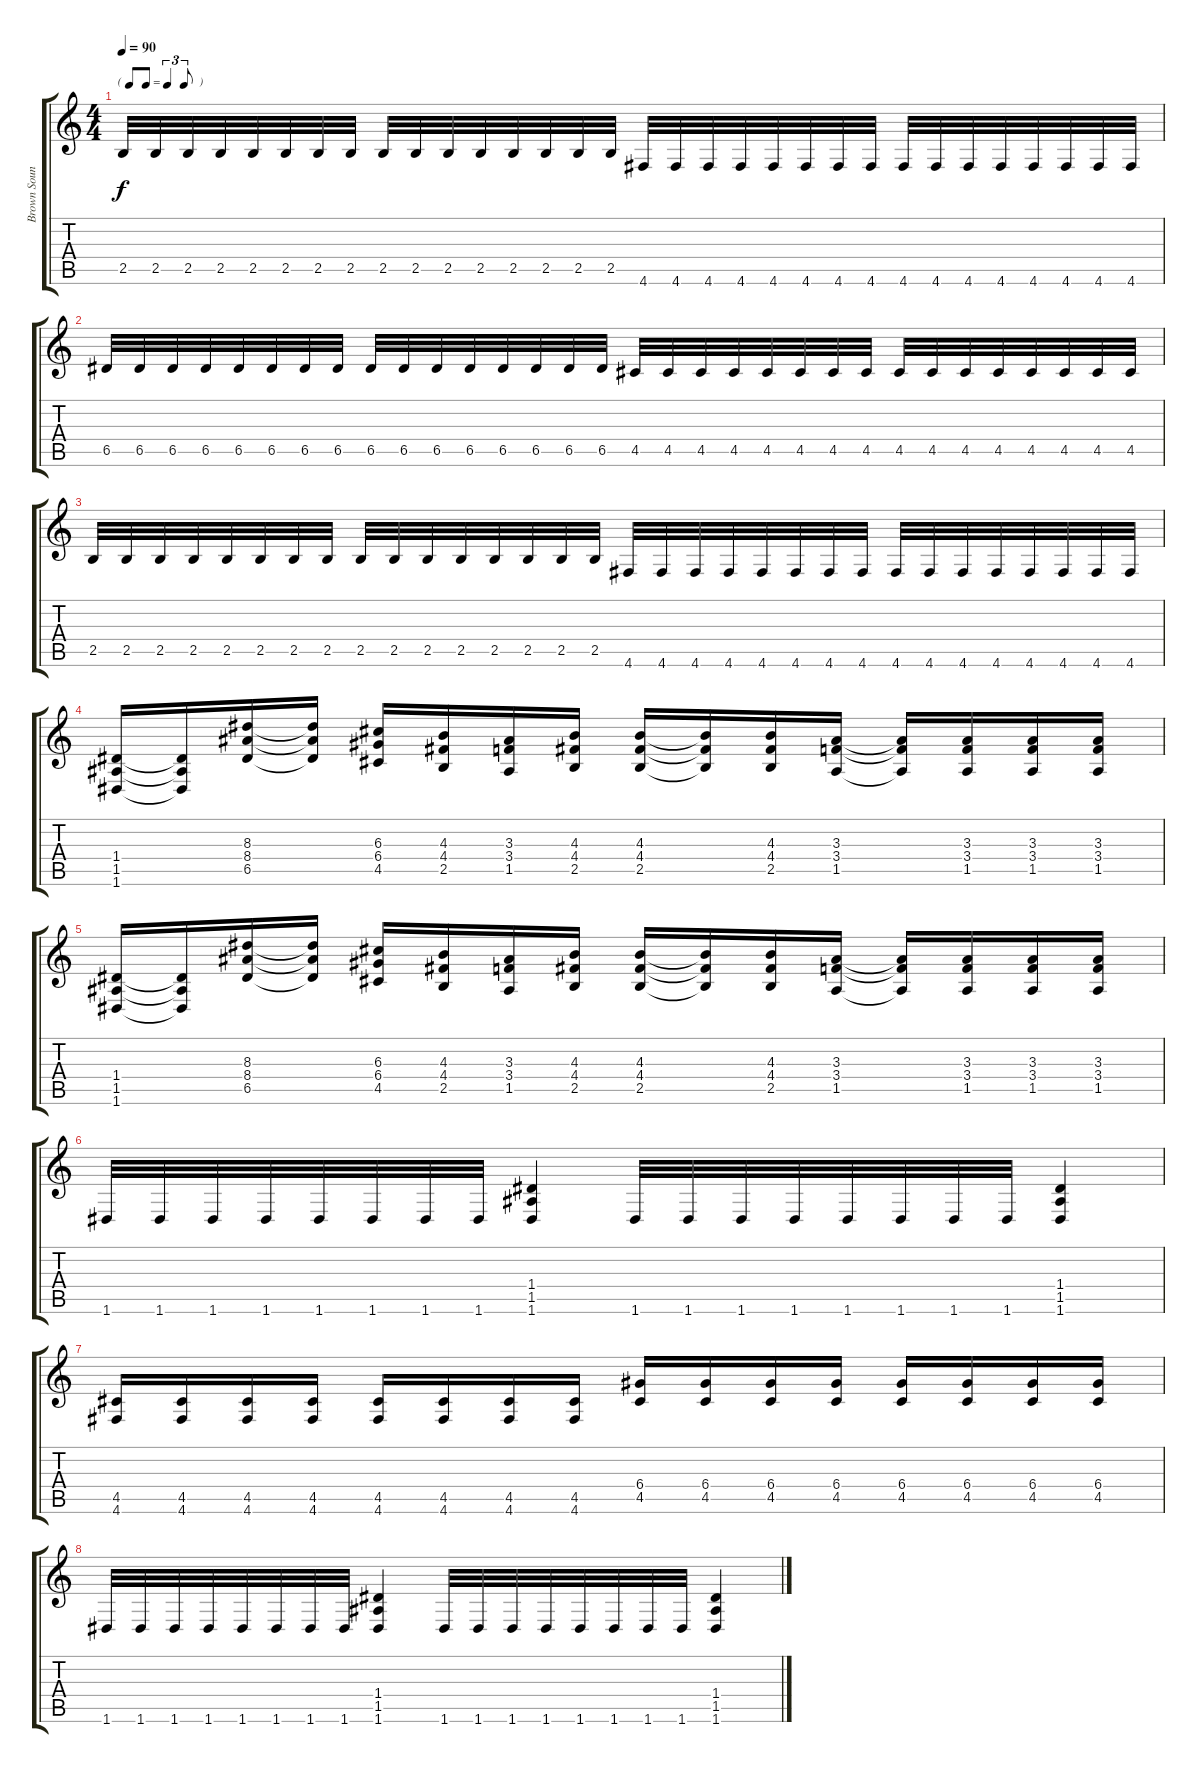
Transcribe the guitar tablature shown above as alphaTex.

\track ("Brown Sound" "Brown Soun") {instrument distortionguitar}
\staff {score tabs}
\tuning (E4 B3 G3 D3 A2 D2) {hide}
\ts (4 4)
\tf triplet8th
\tempo 90
\clef g2
\ks c
2.5.32{dy f} 2.5.32 2.5.32 2.5.32 2.5.32 2.5.32 2.5.32 2.5.32 2.5.32 2.5.32 2.5.32 2.5.32 2.5.32 2.5.32 2.5.32 2.5.32 4.6.32 4.6.32 4.6.32 4.6.32 4.6.32 4.6.32 4.6.32 4.6.32 4.6.32 4.6.32 4.6.32 4.6.32 4.6.32 4.6.32 4.6.32 4.6.32 |
6.5.32 6.5.32 6.5.32 6.5.32 6.5.32 6.5.32 6.5.32 6.5.32 6.5.32 6.5.32 6.5.32 6.5.32 6.5.32 6.5.32 6.5.32 6.5.32 4.5.32 4.5.32 4.5.32 4.5.32 4.5.32 4.5.32 4.5.32 4.5.32 4.5.32 4.5.32 4.5.32 4.5.32 4.5.32 4.5.32 4.5.32 4.5.32 |
2.5.32 2.5.32 2.5.32 2.5.32 2.5.32 2.5.32 2.5.32 2.5.32 2.5.32 2.5.32 2.5.32 2.5.32 2.5.32 2.5.32 2.5.32 2.5.32 4.6.32 4.6.32 4.6.32 4.6.32 4.6.32 4.6.32 4.6.32 4.6.32 4.6.32 4.6.32 4.6.32 4.6.32 4.6.32 4.6.32 4.6.32 4.6.32 |
(1.4 1.5 1.6).16{instrument distortionguitar} (1.4{t} 1.5{t} 1.6{t}).16 (8.3 8.4 6.5).16 (8.3{t} 8.4{t} 6.5{t}).16 (6.3 6.4 4.5).16 (4.3 4.4 2.5).16 (3.3 3.4 1.5).16 (4.3 4.4 2.5).16 (4.3 4.4 2.5).16 (4.3{t} 4.4{t} 2.5{t}).16 (4.3 4.4 2.5).16 (3.3 3.4 1.5).16 (3.3{t} 3.4{t} 1.5{t}).16 (3.3 3.4 1.5).16 (3.3 3.4 1.5).16 (3.3 3.4 1.5).16 |
(1.4 1.5 1.6).16 (1.4{t} 1.5{t} 1.6{t}).16 (8.3 8.4 6.5).16 (8.3{t} 8.4{t} 6.5{t}).16 (6.3 6.4 4.5).16 (4.3 4.4 2.5).16 (3.3 3.4 1.5).16 (4.3 4.4 2.5).16 (4.3 4.4 2.5).16 (4.3{t} 4.4{t} 2.5{t}).16 (4.3 4.4 2.5).16 (3.3 3.4 1.5).16 (3.3{t} 3.4{t} 1.5{t}).16 (3.3 3.4 1.5).16 (3.3 3.4 1.5).16 (3.3 3.4 1.5).16 |
1.6.32{instrument electricguitarmuted} 1.6.32 1.6.32 1.6.32 1.6.32 1.6.32 1.6.32 1.6.32 (1.4 1.5 1.6).4{instrument distortionguitar} 1.6.32{instrument electricguitarmuted} 1.6.32 1.6.32 1.6.32 1.6.32 1.6.32 1.6.32 1.6.32 (1.4 1.5 1.6).4{instrument distortionguitar} |
(4.5 4.6).16 (4.5 4.6).16 (4.5 4.6).16 (4.5 4.6).16 (4.5 4.6).16 (4.5 4.6).16 (4.5 4.6).16 (4.5 4.6).16 (6.4 4.5).16 (6.4 4.5).16 (6.4 4.5).16 (6.4 4.5).16 (6.4 4.5).16 (6.4 4.5).16 (6.4 4.5).16 (6.4 4.5).16 |
1.6.32{instrument electricguitarmuted} 1.6.32 1.6.32 1.6.32 1.6.32 1.6.32 1.6.32 1.6.32 (1.4 1.5 1.6).4{instrument distortionguitar} 1.6.32{instrument electricguitarmuted} 1.6.32 1.6.32 1.6.32 1.6.32 1.6.32 1.6.32 1.6.32 (1.4 1.5 1.6).4{instrument distortionguitar}
